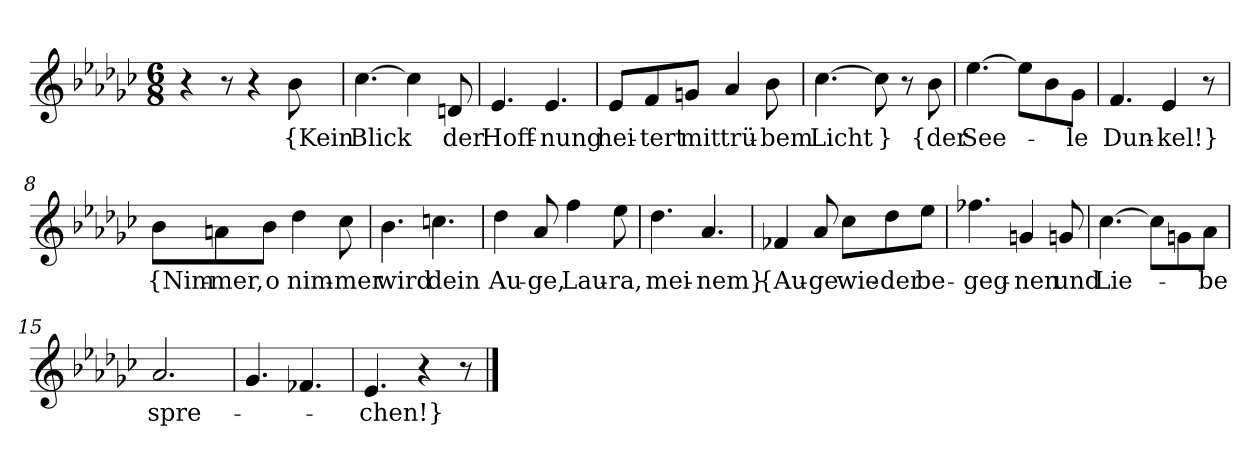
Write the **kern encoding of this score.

**kern	**text
*part1	*part1
*staff1	*staff1
*clefG2	*
*k[b-e-a-d-g-c-]	*
*M6/8	*
=1	=1
4r	.
8r	.
4r	.
8b-	{Kein
=2	=2
[4.cc-	Blick
4cc-]	.
8dn	der
=3	=3
4.e-	Hoff-
4.e-	-nung
=4	=4
8e-/L	hei-
8f/	-tert
8gn/J	mit
4a-	trü-
8b-	-bem
=5	=5
[4.cc-	Licht
8cc-]	}
8r	.
8b-	{der
=6	=6
[4.ee-	See-
8ee-\L]	.
8b-\	.
8g-\J	-le
=7	=7
4.f	Dun-
4e-	-kel!}
8r	.
=8	=8
8b-\L	{Nim-
8an\	-mer,
8b-\J	o
4dd-	nim-
8cc-	-mer
=9	=9
4.b-	wird
4.ccn	dein
=10	=10
4dd-	Au-
8a-	-ge,
4ff	Lau-
8ee-	-ra,
=11	=11
4.dd-	mei-
4.a-	-nem}
=12	=12
4f-X	{Au-
8a-	-ge
8cc-\L	wie-
8dd-\	-der
8ee-\J	be-
=13	=13
4.ff-X	-geg-
4gn	-nen
8gn	und
=14	=14
[4.cc-	Lie-
8cc-\L]	.
8gn\	.
8a-\J	-be
=15	=15
2.a-	spre-
=16	=16
4.g-	.
4.f-X	.
=17	=17
4.e-	-chen!}
4r	.
8r	.
==	==
*-	*-
